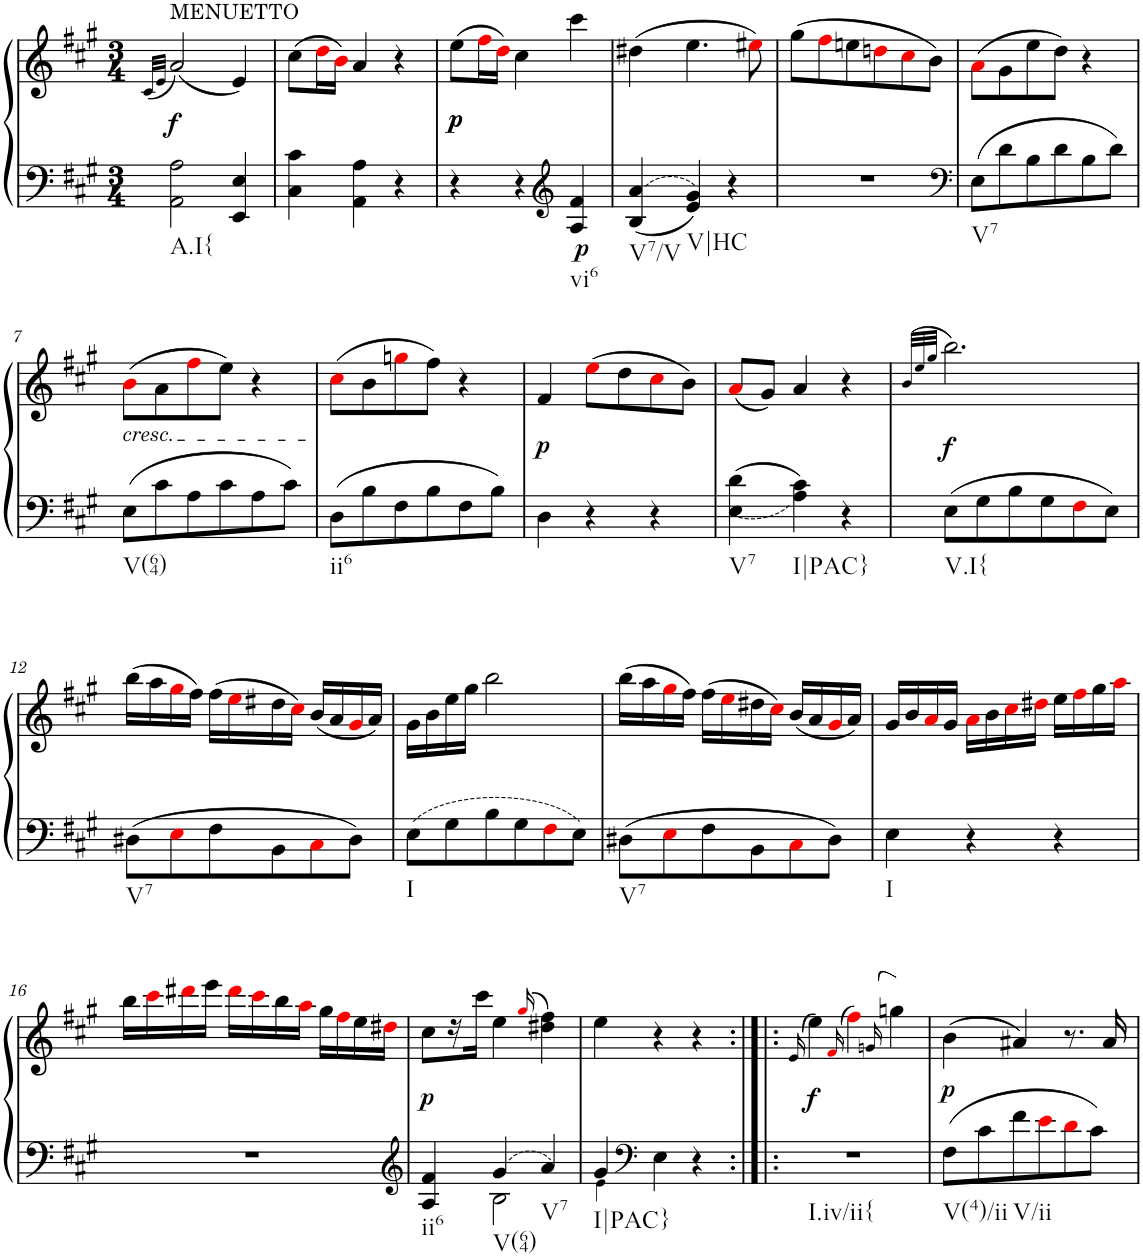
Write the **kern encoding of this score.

**kern	**kern	**dynam
*part1	*part1	*part1
*staff2	*staff1	*staff1/2
*I"Piano, Piano right	*	*
*I'Pno.	*	*
*clefF4	*clefG2	*
*k[f#c#g#]	*k[f#c#g#]	*
*M3/4	*M3/4	*
=1	=1	=1
.	(32qc#/LLL	.
.	32qe/JJJ	.
!	!LO:TX:a:t=MENUETTO	!
!LO:TX:b:t=A.I{	!	!
!	!	!LO:DY:b
2AA\ 2A\	(2a/)	f
4EE/ 4E/	4e/)	.
=2	=2	=2
4C#\ 4c#\	(8cc#\L	.
.	16ddi\L	.
.	16bi\JJ)	.
4AA\ 4A\	4a/	.
4r	4r	.
=3	=3	=3
!	!	!LO:DY:b
!	!	!LO:DY:n=1:b
4r	(8ee\L	p p
.	16ff#i\L	.
.	16ddi\JJ)	.
4r	4cc#\	.
*clefG2	*	*
!LO:TX:b:t=vi6	!	!
!	!	!LO:DY:n=2:b=2
4A/ 4f#/	4ccc#\	p
=4	=4	=4
!LO:TX:b:t=V7/V	!	!
4B/ 4a/	(4dd#X\	.
!LO:TX:b:t=V|HC	!	!
4e/ 4g#/	4.ee\	.
4r	.	.
.	8ee#Xi\)	.
=5	=5	=5
2.r	(8gg#\L	.
.	8ff#i\	.
.	8een\	.
.	8ddni\	.
.	8cc#i\	.
.	8b\J)	.
=6	=6	=6
*clefF4	*	*
!LO:TX:b:t=V7	!	!
8E\L	(8ai\L	.
8d\	8g#\	.
8B\	8ee\	.
8d\	8dd\J)	.
8B\	4r	.
8d\J	.	.
!!LO:LB:g=z
=7	=7	=7
!	!LO:TX:b:i:t=cresc.	!
!LO:TX:b:t=V(64)	!	!
8E\L	(8bi\L	.
8c#\	8a\	.
8A\	8ff#i\	.
8c#\	8ee\J)	.
8A\	4r	.
8c#\J	.	.
=8	=8	=8
!LO:TX:b:t=ii6	!	!
8D\L	(8cc#i\L	.
8B\	8b\	.
8F#\	8ggni\	.
8B\	8ff#\J)	.
8F#\	4r	.
8B\J	.	.
=9	=9	=9
!	!	!LO:DY:b
4D\	4f#/	p
4r	(8eei\L	.
.	8dd\	.
4r	8cc#i\	.
.	8b\J)	.
=10	=10	=10
!LO:TX:b:t=V7	!	!
4E\ 4d\	(8ai/L	.
.	8g#/J)	.
!LO:TX:b:t=I|PAC}	!	!
4A\ 4c#\	4a/	.
4r	4r	.
=11	=11	=11
.	(>32qb/LLL	.
.	32qee/	.
.	32qgg#/JJJ	.
!LO:TX:b:t=V.I{	!	!
!	!	!LO:DY:b
8E\L	2.bb\)	f
8G#\	.	.
8B\	.	.
8G#\	.	.
8F#i\	.	.
8E\J	.	.
!!LO:LB:g=z
=12	=12	=12
!LO:TX:b:t=V7	!	!
8D#X\L	(16bb\LL	.
.	16aa\	.
8Ei\	16gg#i\	.
.	16ff#\JJ)	.
8F#\	(16ff#\LL	.
.	16eei\	.
8BB\	16dd#X\	.
.	16cc#i\JJ)	.
8C#i\	(16b/LL	.
.	16a/	.
8D#\J	16g#i/	.
.	16a/JJ)	.
=13	=13	=13
!LO:TX:b:t=I	!	!
8E\L	16g#\LL	.
.	16b\	.
8G#\	16ee\	.
.	16gg#\JJ	.
8B\	2bb\	.
8G#\	.	.
8F#i\	.	.
8E\J	.	.
=14	=14	=14
!LO:TX:b:t=V7	!	!
8D#X\L	(16bb\LL	.
.	16aa\	.
8Ei\	16gg#i\	.
.	16ff#\JJ)	.
8F#\	(16ff#\LL	.
.	16eei\	.
8BB\	16dd#X\	.
.	16cc#i\JJ)	.
8C#i\	(16b/LL	.
.	16a/	.
8D#\J	16g#i/	.
.	16a/JJ)	.
=15	=15	=15
!LO:TX:b:t=I	!	!
4E\	16g#/LL	.
.	16b/	.
.	16ai/	.
.	16g#/JJ	.
4r	16ai\LL	.
.	16b\	.
.	16cc#i\	.
.	16dd#Xi\JJ	.
4r	16ee\LL	.
.	16ff#i\	.
.	16gg#\	.
.	16aai\JJ	.
!!LO:LB:g=z
=16	=16	=16
2.r	16bb\LL	.
.	16ccc#i\	.
.	16ddd#Xi\	.
.	16eee\JJ	.
.	16ddd#i\LL	.
.	16ccc#i\	.
.	16bb\	.
.	16aai\JJ	.
.	16gg#\LL	.
.	16ff#i\	.
.	16ee\	.
.	16dd#Xi\JJ	.
=17	=17	=17
*clefG2	*	*
*^	*	*
!LO:TX:b:t=ii6	!	!	!
!	!	!	!LO:DY:b
4A/ 4f#/	4ryy	8cc#\L	p
.	.	16r	.
.	.	16ccc#\JJ	.
!LO:TX:b:t=V(64)	!	!	!
4g#/	2B\	4ee\	.
.	.	(>16qgg#i/	.
!LO:TX:b:t=V7	!	!	!
4a/	.	4dd#X\ 4ff#\)	.
=18	=18	=18	=18
!LO:TX:b:t=I|PAC}	!	!	!
4g#/	4e!\	4ee\	.
*clefF4	*	*	*
4E\	2ryy	4r	.
4r	.	4r	.
*v	*v	*	*
=19:|!|:	=19:|!|:	=19:|!|:
.	(>16qe/	.
!LO:TX:b:t=I.iv/ii{	!	!
!	!	!LO:DY:b
2.r	4ee\)	f
.	(>16qf#i/	.
.	4ff#i\)	.
.	(>16qgn/	.
.	4ggn\)	.
=20	=20	=20
!LO:TX:b:t=V(4)/ii	!	!
!	!	!LO:DY:b
8F#\L	(4b\	p
8c#\	.	.
!LO:TX:b:t=V/ii	!	!
8f#\	4a#X/)	.
8ei\	.	.
8di\	8.r	.
8c#\J	.	.
.	16a#/	.
=	=	=
*-	*-	*-
